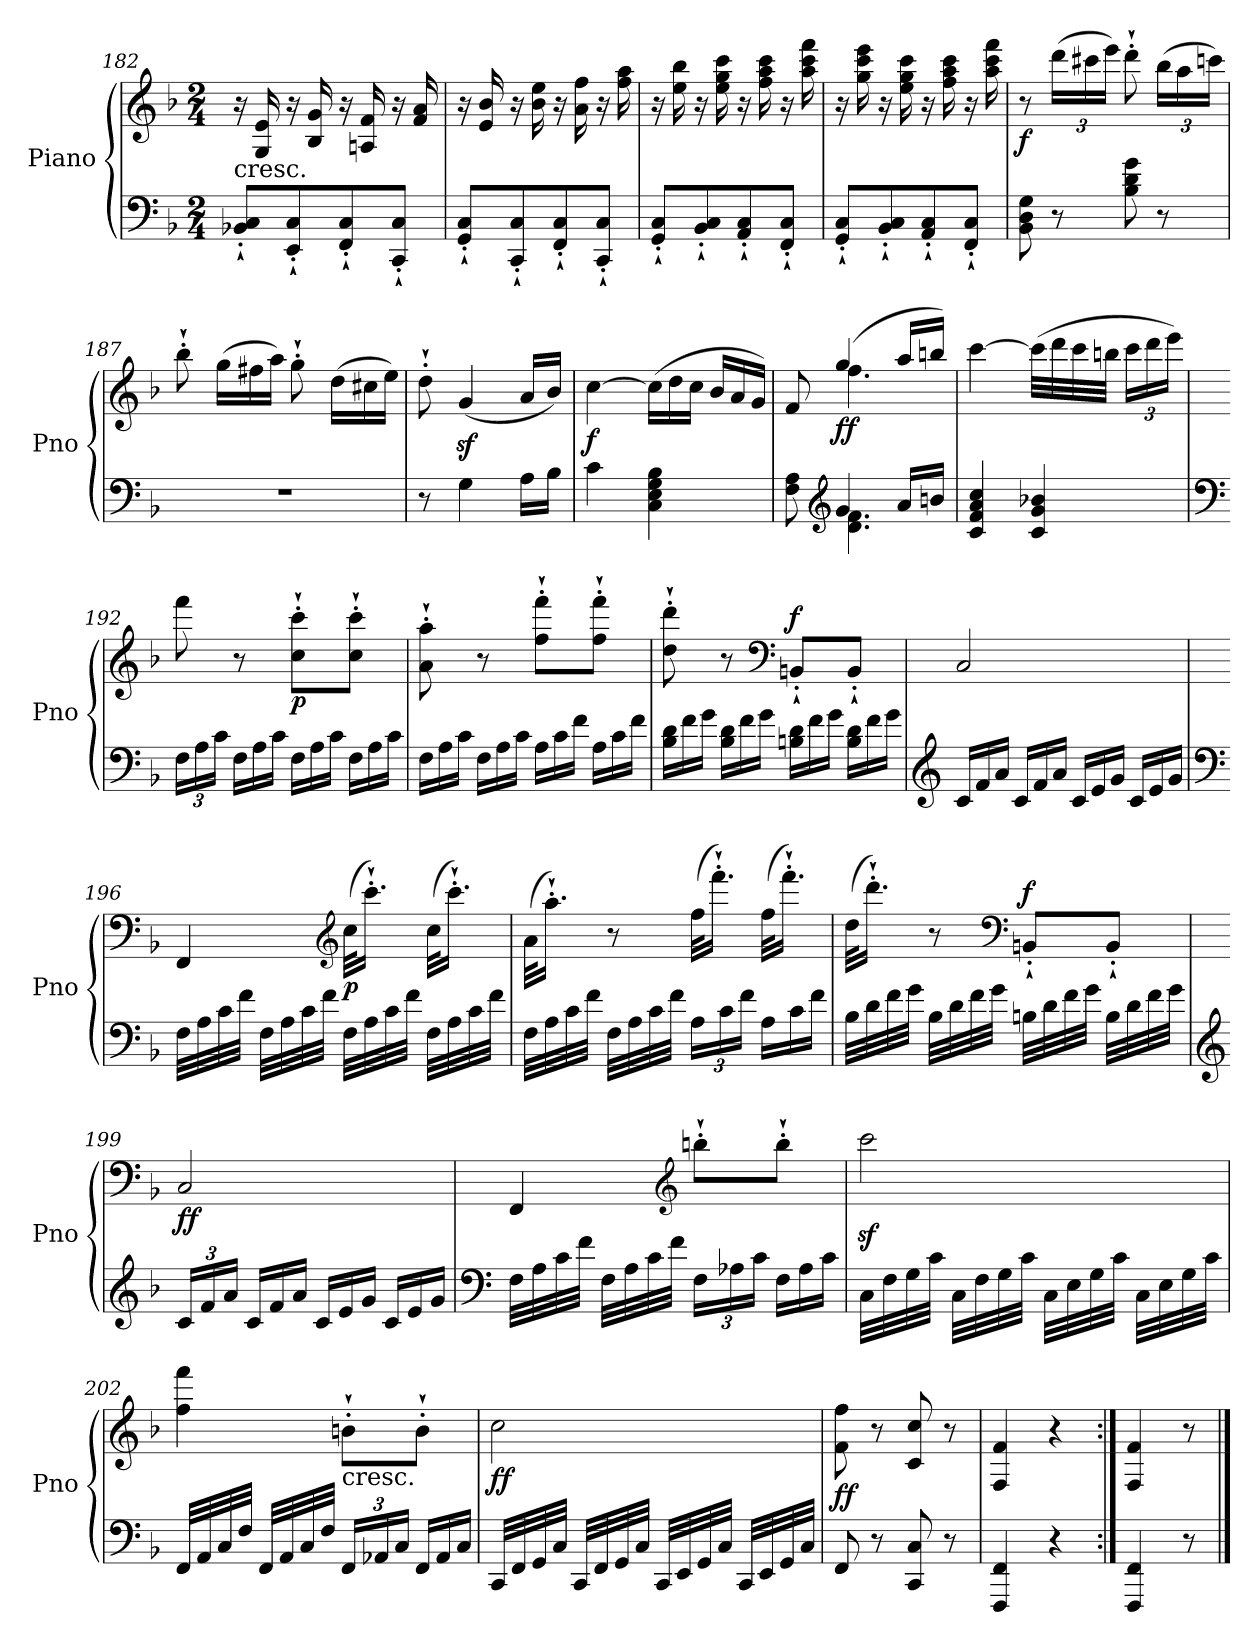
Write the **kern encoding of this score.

**kern	**kern	**dynam
*part1	*part1	*part1
*staff2	*staff1	*staff1/2
*I"Piano	*	*
*I'Pno	*	*
*clefF4	*clefG2	*
*k[b-]	*k[b-]	*
*F:	*F:	*
*M2/4	*M2/4	*
=182	=182	=182
!	!LO:TX:b:t=cresc.	!
8BB-X/'` 8C/'`L	16r	.
.	16G/ 16e/	.
8EE/'` 8C/'`	16r	.
.	16B-/ 16g/	.
8FF/'` 8C/'`	16r	.
.	16An/ 16f/	.
8CC/'` 8C/'`J	16r	.
.	16f/ 16a/	.
=183	=183	=183
8GG/'` 8C/'`L	16r	.
.	16e/ 16b-/	.
8CC/'` 8C/'`	16r	.
.	16b-\ 16ee\	.
8FF/'` 8C/'`	16r	.
.	16a\ 16ff\	.
8CC/'` 8C/'`J	16r	.
.	16ff\ 16aa\	.
=184	=184	=184
8GG/'` 8C/'`L	16r	.
.	16ee\ 16bb-\	.
8BB-/'` 8C/'`	16r	.
.	16ee\ 16gg\ 16ccc\	.
8AA/'` 8C/'`	16r	.
.	16ff\ 16aa\ 16ccc\	.
8FF/'` 8C/'`J	16r	.
.	16aa\ 16ccc\ 16fff\	.
!!LO:LB:g=z
=185	=185	=185
8GG/'` 8C/'`L	16r	.
.	16gg\ 16ccc\ 16eee\	.
8BB-/'` 8C/'`	16r	.
.	16ee\ 16gg\ 16ccc\	.
8AA/'` 8C/'`	16r	.
.	16ff\ 16aa\ 16ccc\	.
8FF/'` 8C/'`J	16r	.
.	16aa\ 16ccc\ 16fff\	.
=186	=186	=186
!	!	!LO:DY:b
8BB-\ 8D\ 8G\	8r	f
*	*Xbrackettup	*
8r	(>24ddd\LL	.
.	24ccc#X\	.
.	24eee\JJ)	.
8B-\ 8d\ 8g\	8ddd'`\	.
8r	(>24bb-\LL	.
.	24aa\	.
.	24cccn\JJ)	.
=187	=187	=187
2r	8bb-'`\	.
*	*Xtuplet	*
.	(>24gg\LL	.
.	24ff#X\	.
.	24aa\JJ)	.
.	8gg'`\	.
.	(>24dd\LL	.
.	24cc#X\	.
.	24ee\JJ)	.
=188	=188	=188
8r	8dd'`\	.
4G\	(<4gz</	.
16A\LL	16a/LL	.
16B-\JJ	16b-/JJ)	.
=189	=189	=189
!	!	!LO:DY:b
4c\	[4cc\	f
4C\ 4E\ 4G\ 4B-\	(>24cc\LL]	.
.	24dd\	.
.	24cc\JJ	.
.	24b-/LL	.
.	24a/	.
.	24g/JJ)	.
!!LO:LB:g=z
=190	=190	=190
*^	*^	*
8F\ 8A\	8ryy	8f/	8ryy	.
*clefG2	*	*	*	*
!	!	!	!	!LO:DY:b
4g/	4.d\ 4.f\	(>4gg/	4.ff\	ff
16a/LL	.	16aa/LL	.	.
16bn/JJ	.	16bbn/JJ)	.	.
*v	*v	*	*	*
*	*v	*v	*
=191	=191	=191
4c/ 4f/ 4a/ 4cc/	[4ccc\	.
4c/ 4g/ 4b-X/	(>32ccc\LLL]	.
.	32ddd\	.
.	32ccc\	.
.	32bbn\JJJ	.
*	*tuplet	*
.	24ccc\LL	.
.	24ddd\	.
.	24eee\JJ)	.
=192	=192	=192
*clefF4	*	*
*Xbrackettup	*	*
24F\LL	8fff\	.
24A\	.	.
24c\JJ	.	.
*Xtuplet	*	*
24F\LL	8r	.
24A\	.	.
24c\JJ	.	.
!	!	!LO:DY:b
24F\LL	8cc\'` 8ccc\'`L	p
24A\	.	.
24c\JJ	.	.
24F\LL	8cc\'` 8ccc\'`J	.
24A\	.	.
24c\JJ	.	.
=193	=193	=193
24F\LL	8a\'` 8aa\'`	.
24A\	.	.
24c\JJ	.	.
24F\LL	8r	.
24A\	.	.
24c\JJ	.	.
24A\LL	8ff\'` 8fff\'`L	.
24c\	.	.
24f\JJ	.	.
24A\LL	8ff\'` 8fff\'`J	.
24c\	.	.
24f\JJ	.	.
!!LO:LB:g=z
=194	=194	=194
24B-\ 24d\LL	8dd\'` 8ddd\'`	.
24f\	.	.
24g\JJ	.	.
24B-\ 24d\LL	8r	.
24f\	.	.
24g\JJ	.	.
*	*clefF4	*
!	!	!LO:DY:a
24Bn\ 24d\LL	8BBn'`/L	f
24f\	.	.
24g\JJ	.	.
24B\ 24d\LL	8BB'`/J	.
24f\	.	.
24g\JJ	.	.
=195	=195	=195
*clefG2	*	*
24c/LL	2C/	.
24f/	.	.
24a/JJ	.	.
24c/LL	.	.
24f/	.	.
24a/JJ	.	.
24c/LL	.	.
24e/	.	.
24g/JJ	.	.
24c/LL	.	.
24e/	.	.
24g/JJ	.	.
=196	=196	=196
*clefF4	*	*
32F\LLL	4FF/	.
32A\	.	.
32c\	.	.
32f\JJJ	.	.
32F\LLL	.	.
32A\	.	.
32c\	.	.
32f\JJJ	.	.
*	*clefG2	*
!	!	!LO:DY:b
32F\LLL	(>32cc\KLL	p
32A\	16.ccc'`\JJ)	.
32c\	.	.
32f\JJJ	.	.
32F\LLL	(>32cc\KLL	.
32A\	16.ccc'`\JJ)	.
32c\	.	.
32f\JJJ	.	.
!!LO:PB:g=z
=197	=197	=197
32F\LLL	(>32a\KLL	.
32A\	16.aa'`\JJ)	.
32c\	.	.
32f\JJJ	.	.
32F\LLL	8r	.
32A\	.	.
32c\	.	.
32f\JJJ	.	.
*tuplet	*	*
24A\LL	(>32ff\KLL	.
.	16.fff'`\JJ)	.
24c\	.	.
24f\JJ	.	.
*Xtuplet	*	*
24A\LL	(>32ff\KLL	.
.	16.fff'`\JJ)	.
24c\	.	.
24f\JJ	.	.
=198	=198	=198
32B-\LLL	(>32dd\KLL	.
32d\	16.ddd'`\JJ)	.
32f\	.	.
32g\JJJ	.	.
32B-\LLL	8r	.
32d\	.	.
32f\	.	.
32g\JJJ	.	.
*	*clefF4	*
!	!	!LO:DY:a
32Bn\LLL	8BBn'`/L	f
32d\	.	.
32f\	.	.
32g\JJJ	.	.
32B\LLL	8BB'`/J	.
32d\	.	.
32f\	.	.
32g\JJJ	.	.
!!LO:LB:g=z
=199	=199	=199
*clefG2	*	*
*tuplet	*	*
!	!	!LO:DY:b
24c/LL	2C/	ff
24f/	.	.
24a/JJ	.	.
*Xtuplet	*	*
24c/LL	.	.
24f/	.	.
24a/JJ	.	.
24c/LL	.	.
24e/	.	.
24g/JJ	.	.
24c/LL	.	.
24e/	.	.
24g/JJ	.	.
=200	=200	=200
*clefF4	*	*
32F\LLL	4FF/	.
32A\	.	.
32c\	.	.
32f\JJJ	.	.
32F\LLL	.	.
32A\	.	.
32c\	.	.
32f\JJJ	.	.
*	*clefG2	*
*tuplet	*	*
24F\LL	8bbn'`\L	.
24A-X\	.	.
24c\JJ	.	.
*Xtuplet	*	*
24F\LL	8bb'`\J	.
24A-\	.	.
24c\JJ	.	.
=201	=201	=201
32C\LLL	2cccz<\	.
32F\	.	.
32G\	.	.
32c\JJJ	.	.
32C\LLL	.	.
32F\	.	.
32G\	.	.
32c\JJJ	.	.
32C\LLL	.	.
32E\	.	.
32G\	.	.
32c\JJJ	.	.
32C\LLL	.	.
32E\	.	.
32G\	.	.
32c\JJJ	.	.
!!LO:LB:g=z
=202	=202	=202
32FF/LLL	4ff\ 4fff\	.
32AA/	.	.
32C/	.	.
32F/JJJ	.	.
32FF/LLL	.	.
32AA/	.	.
32C/	.	.
32F/JJJ	.	.
*tuplet	*	*
!	!LO:TX:b:t=cresc.	!
24FF/LL	8bn'`\L	.
24AA-X/	.	.
24C/JJ	.	.
*Xtuplet	*	*
24FF/LL	8b'`\J	.
24AA-/	.	.
24C/JJ	.	.
=203	=203	=203
!	!	!LO:DY:b
32CC/LLL	2cc\	ff
32FF/	.	.
32GG/	.	.
32C/JJJ	.	.
32CC/LLL	.	.
32FF/	.	.
32GG/	.	.
32C/JJJ	.	.
32CC/LLL	.	.
32EE/	.	.
32GG/	.	.
32C/JJJ	.	.
32CC/LLL	.	.
32EE/	.	.
32GG/	.	.
32C/JJJ	.	.
=204	=204	=204
!	!	!LO:DY:b
8FF/	8f\ 8ff\	ff
8r	8r	.
8CC/ 8C/	8c/ 8cc/	.
8r	8r	.
=205	=205	=205
4FFF/ 4FF/	4F/ 4f/	.
4r	4r	.
=206:|!	=206:|!	=206:|!
4FFF/ 4FF/	4F/ 4f/	.
8r	8r	.
==	==	==
*-	*-	*-
